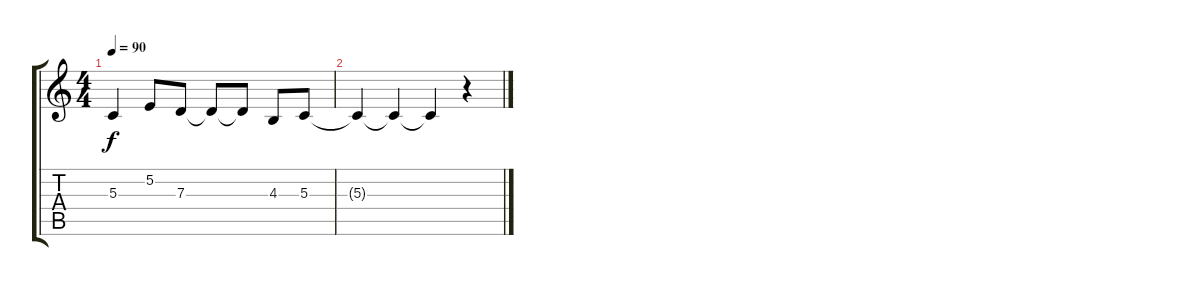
\track "" {instrument pad1newage}
\staff {score tabs}
\tuning (E4 B3 G3 D3 A2 E2) {hide}
\ts (4 4)
\tempo 90
\clef g2
\ks c
5.3.4{dy f} 5.2.8 7.3.8 7.3{t}.8 7.3{t}.8 4.3.8 5.3.8 |
5.3{t}.4 5.3{t}.4 5.3{t}.4 r.4
